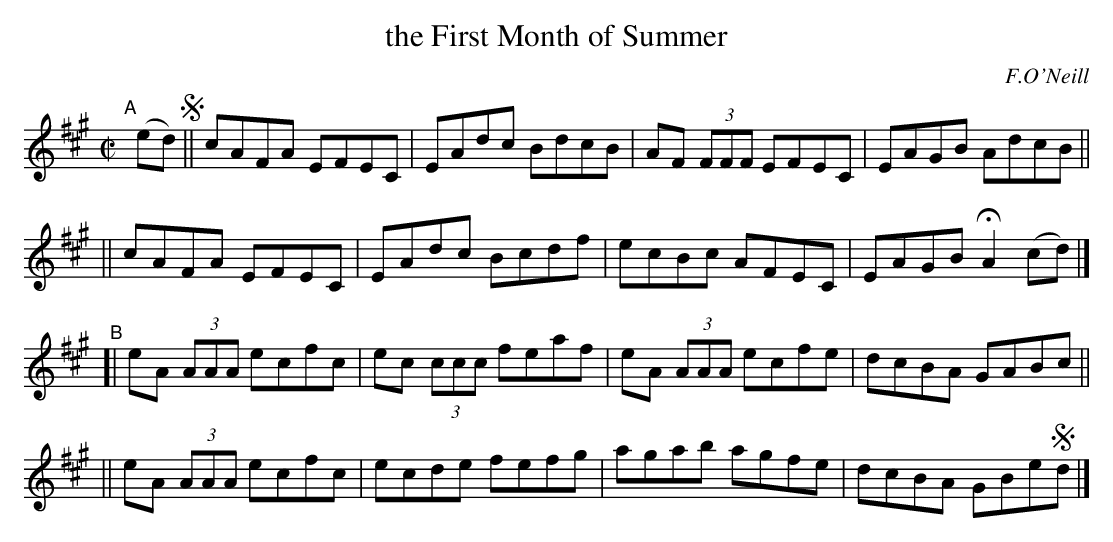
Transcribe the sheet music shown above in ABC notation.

X:1
T: the First Month of Summer
O: F.O'Neill
M: C|
L: 1/8
K: A
"^A"[|] (ed) !segno!\
|| cAFA EFEC | EAdc BdcB | AF (3FFF EFEC | EAGB AdcB ||
|| cAFA EFEC | EAdc Bcdf | ecBc AFEC | EAGB HA2 (cd) |]
"^B"\
[| eA (3AAA ecfc | ec (3ccc feaf | eA (3AAA ecfe | dcBA GABc ||
|| eA (3AAA ecfc | ecde fefg | agab agfe | dcBA GBe!segno!d |]
